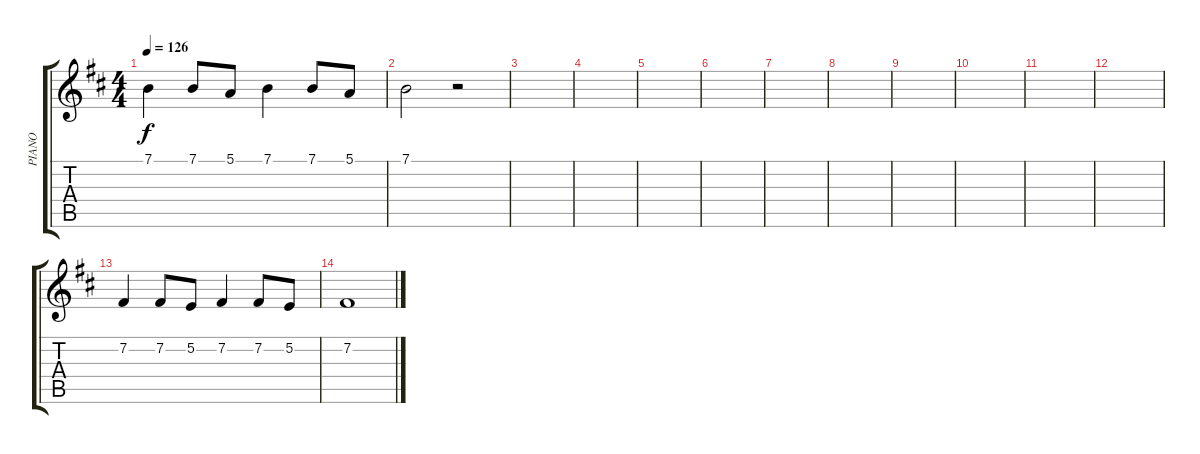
\track ("PIANO" "PIANO") {instrument electricgrandpiano}
\staff {score tabs}
\tuning (E4 B3 G3 D3 A2 E2) {hide}
\ts (4 4)
\tempo 126
\clef g2
\ks d
7.1.4{dy f} 7.1.8 5.1.8 7.1.4 7.1.8 5.1.8 |
7.1.2 r.2 |
|
|
|
|
|
|
|
|
|
|
7.2.4 7.2.8 5.2.8 7.2.4 7.2.8 5.2.8 |
7.2.1
